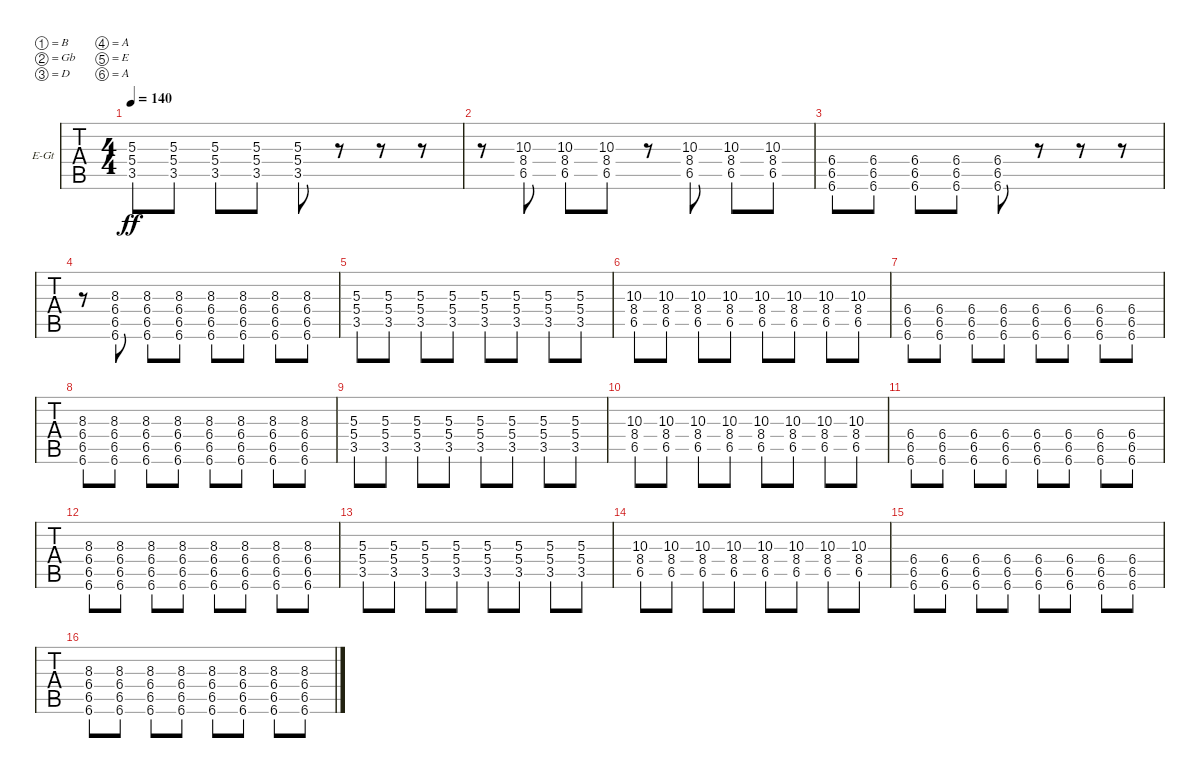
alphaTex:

\bracketExtendMode groupsimilarinstruments
\firstSystemTrackNameOrientation horizontal
\otherSystemsTrackNameOrientation horizontal
\track ("Guitar 1" "E-Gt") {instrument distortionguitar}
\staff {tabs}
\tuning (B3 Gb3 D3 A2 E2 A1)
\ts (4 4)
\tempo 140
\clef g2
\ks c
(3.5 5.4 5.3).8{dy ff} (3.5 5.4 5.3).8 (3.5 5.4 5.3).8 (3.5 5.4 5.3).8 (3.5 5.4 5.3).8 r.8 r.8 r.8 |
r.8 (10.3 8.4 6.5).8 (6.5 8.4 10.3).8 (10.3 8.4 6.5).8 r.8 (6.5 8.4 10.3).8 (6.5 8.4 10.3).8 (6.5 8.4 10.3).8 |
(6.6 6.5 6.4).8 (6.4 6.5 6.6).8 (6.4 6.5 6.6).8 (6.4 6.5 6.6).8 (6.4 6.5 6.6).8 r.8 r.8 r.8 |
r.8 (6.6 6.5 6.4 8.3).8 (6.6 6.5 6.4 8.3).8 (6.6 6.5 6.4 8.3).8 (6.6 6.5 6.4 8.3).8 (6.6 6.5 6.4 8.3).8 (6.6 6.5 6.4 8.3).8 (6.6 6.5 6.4 8.3).8 |
(3.5 5.4 5.3).8 (3.5 5.4 5.3).8 (3.5 5.4 5.3).8 (3.5 5.4 5.3).8 (3.5 5.4 5.3).8 (3.5 5.4 5.3).8 (3.5 5.4 5.3).8 (3.5 5.4 5.3).8 |
(6.5 8.4 10.3).8 (10.3 8.4 6.5).8 (6.5 8.4 10.3).8 (10.3 8.4 6.5).8 (10.3 8.4 6.5).8 (6.5 8.4 10.3).8 (6.5 8.4 10.3).8 (6.5 8.4 10.3).8 |
(6.6 6.5 6.4).8 (6.4 6.5 6.6).8 (6.4 6.5 6.6).8 (6.4 6.5 6.6).8 (6.4 6.5 6.6).8 (6.4 6.5 6.6).8 (6.4 6.5 6.6).8 (6.4 6.5 6.6).8 |
(6.6 6.5 6.4 8.3).8 (6.6 6.5 6.4 8.3).8 (6.6 6.5 6.4 8.3).8 (6.6 6.5 6.4 8.3).8 (6.6 6.5 6.4 8.3).8 (6.6 6.5 6.4 8.3).8 (6.6 6.5 6.4 8.3).8 (6.6 6.5 6.4 8.3).8 |
(3.5 5.4 5.3).8 (3.5 5.4 5.3).8 (3.5 5.4 5.3).8 (3.5 5.4 5.3).8 (3.5 5.4 5.3).8 (3.5 5.4 5.3).8 (3.5 5.4 5.3).8 (3.5 5.4 5.3).8 |
(6.5 8.4 10.3).8 (10.3 8.4 6.5).8 (6.5 8.4 10.3).8 (10.3 8.4 6.5).8 (10.3 8.4 6.5).8 (6.5 8.4 10.3).8 (6.5 8.4 10.3).8 (6.5 8.4 10.3).8 |
(6.6 6.5 6.4).8 (6.4 6.5 6.6).8 (6.4 6.5 6.6).8 (6.4 6.5 6.6).8 (6.4 6.5 6.6).8 (6.4 6.5 6.6).8 (6.4 6.5 6.6).8 (6.4 6.5 6.6).8 |
(6.6 6.5 6.4 8.3).8 (6.6 6.5 6.4 8.3).8 (6.6 6.5 6.4 8.3).8 (6.6 6.5 6.4 8.3).8 (6.6 6.5 6.4 8.3).8 (6.6 6.5 6.4 8.3).8 (6.6 6.5 6.4 8.3).8 (6.6 6.5 6.4 8.3).8 |
(3.5 5.4 5.3).8 (3.5 5.4 5.3).8 (3.5 5.4 5.3).8 (3.5 5.4 5.3).8 (3.5 5.4 5.3).8 (3.5 5.4 5.3).8 (3.5 5.4 5.3).8 (3.5 5.4 5.3).8 |
(6.5 8.4 10.3).8 (10.3 8.4 6.5).8 (6.5 8.4 10.3).8 (10.3 8.4 6.5).8 (10.3 8.4 6.5).8 (6.5 8.4 10.3).8 (6.5 8.4 10.3).8 (6.5 8.4 10.3).8 |
(6.6 6.5 6.4).8 (6.4 6.5 6.6).8 (6.4 6.5 6.6).8 (6.4 6.5 6.6).8 (6.4 6.5 6.6).8 (6.4 6.5 6.6).8 (6.4 6.5 6.6).8 (6.4 6.5 6.6).8 |
(6.6 6.5 6.4 8.3).8 (6.6 6.5 6.4 8.3).8 (6.6 6.5 6.4 8.3).8 (6.6 6.5 6.4 8.3).8 (6.6 6.5 6.4 8.3).8 (6.6 6.5 6.4 8.3).8 (6.6 6.5 6.4 8.3).8 (6.6 6.5 6.4 8.3).8
